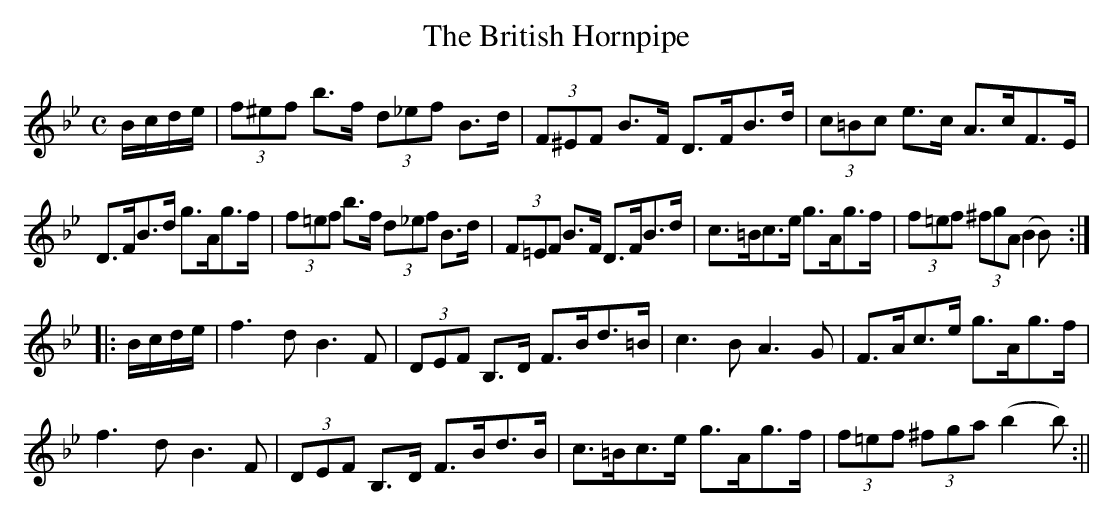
X:1
T:British Hornpipe, The
L:1/8
M:C
K:Bb
B/2c/2d/2e/2|(3f^ef b>f (3d_ef B>d|(3F^EF B>F D>FB>d|(3c=Bc e>c A>cF>E|
D>FB>d g>Ag>f|(3f=ef b>f (3d_ef B>d|(3F=EF B>F D>FB>d|c>=Bc>e g>Ag>f|(3f=ef (3^fgA (B2 B):|
|: B/2c/2d/2e/2|f3 d B3 F|(3DEF B,>D F>Bd>=B|c3 B A3 G|F>Ac>e g>Ag>f|
f3 d B3 F|(3DEF B,>D F>Bd>B|c>=Bc>e g>Ag>f|(3f=ef (3^fga (b2 b):||
